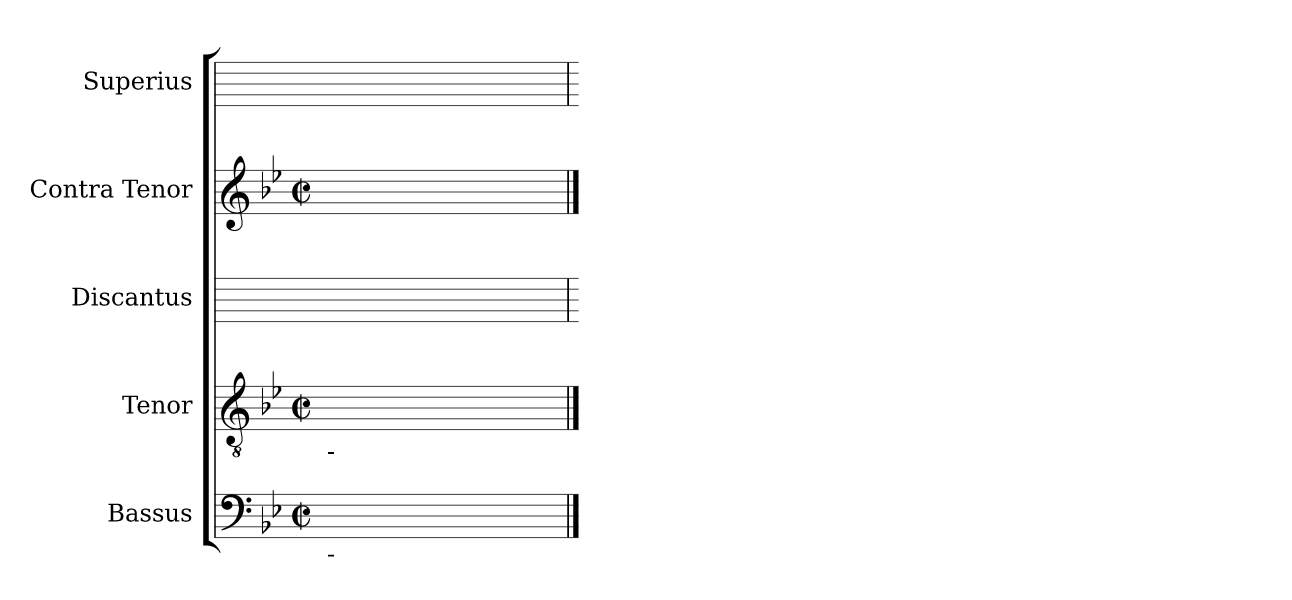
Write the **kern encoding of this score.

**kern	**text	**text	**kern	**text	**text	**kern	**kern	**kern
*part5	*part5	*part5	*part4	*part4	*part4	*part3	*part2	*part1
*staff5	*staff5	*staff5	*staff4	*staff4	*staff4	*staff3	*staff2	*staff1
*I"Bassus	*	*	*I"Tenor	*	*	*I"Discantus	*I"Contra Tenor	*I"Superius
*clefF4	*	*	*clefGv2	*	*	*	*clefG2	*
*k[b-e-]	*	*	*k[b-e-]	*	*	*	*k[b-e-]	*
*B-:	*	*	*B-:	*	*	*	*B-:	*
*M4/2	*	*	*M4/2	*	*	*	*M4/2	*
*met(c|)	*	*	*met(c|)	*	*	*	*met(c|)	*
=	=	=	=	=	=	=	=	=
!	!	!	!LO:TX:b:t=-	!	!	!	!	!
!LO:TX:b:t=-	!	!	!	!	!	!	!	!
!	!	!LO:LY:b	!	!	!LO:LY:b	!	!	!
[1.GGyy	.	-ster.	[1.Dyy	.	ster.	4ryy	2Gyy]	4ryy
.	.	.	.	.	.	1..ryy	.	1..ryy
.	.	.	.	.	.	.	1.ryy	.
2GGyy]	.	.	2Dyy]	.	.	.	.	.
==	=	=	==	=	=	=	==	=
*-	*-	*-	*-	*-	*-	*-	*-	*-
